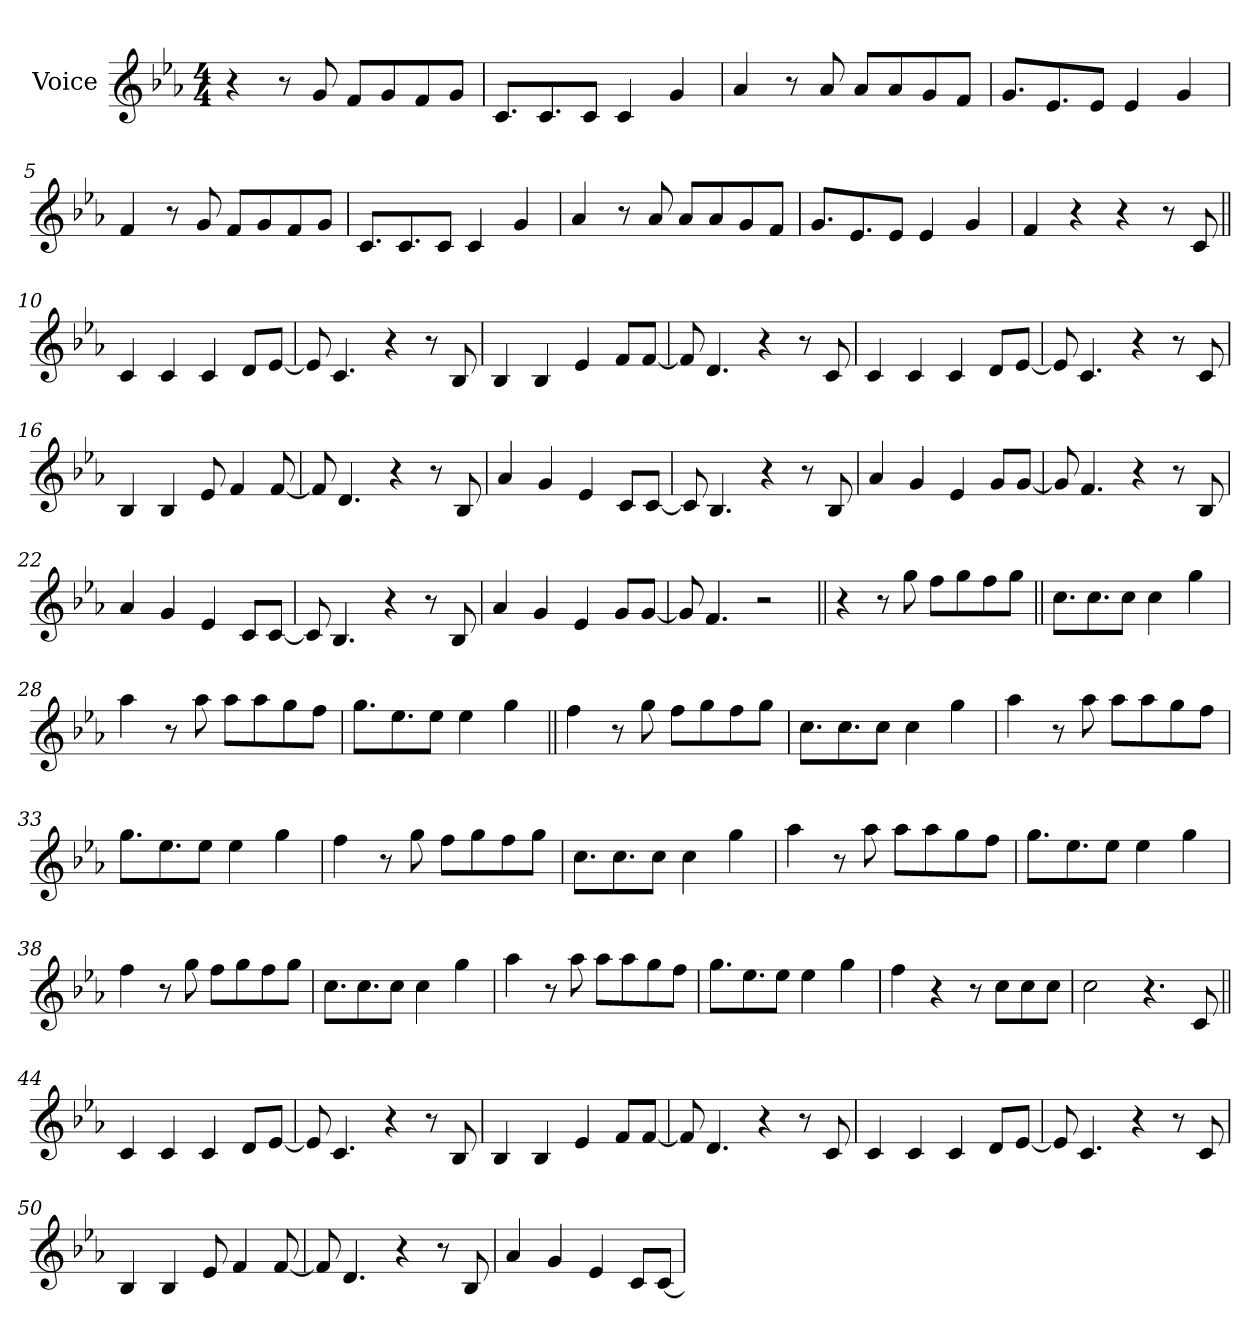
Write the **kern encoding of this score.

**kern
*part1
*staff1
*I"Voice
*I'Vc.
*clefG2
*ITrd1c2
*k[b-e-a-d-g-]
*M4/4
=1
4r
8r
8f!/
8e-!/L
8f!/
8e-!/
8f!/J
=2
8.B-!/L
8.B-!/
8B-!/J
4B-!/
4f!/
=3
4g-!/
8r
8g-!/
8g-!/L
8g-!/
8f!/
8e-!/J
=4
8.f!/L
8.d-!/
8d-!/J
4d-!/
4f!/
=5
4e-!/
8r
8f!/
8e-!/L
8f!/
8e-!/
8f!/J
=6
8.B-!/L
8.B-!/
8B-!/J
4B-!/
4f!/
=7
4g-!/
8r
8g-!/
8g-!/L
8g-!/
8f!/
8e-!/J
=8
8.f!/L
8.d-!/
8d-!/J
4d-!/
4f!/
=9
4e-!/
4r
4r
8r
8B-/
=10||
4B-/
4B-/
4B-/
8c/L
[8d-/J
=11
8d-/]
4.B-/
4r
8r
8A-/
=12
4A-/
4A-/
4d-/
8e-/L
[8e-/J
=13
8e-/]
4.c/
4r
8r
8B-/
=14
4B-/
4B-/
4B-/
8c/L
[8d-/J
=15
8d-/]
4.B-/
4r
8r
8B-/
=16
4A-/
4A-/
8d-/
4e-/
[8e-/
=17
8e-/]
4.c/
4r
8r
8A-/
=18
4g-/
4f/
4d-/
8B-/L
[8B-/J
=19
8B-/]
4.A-/
4r
8r
8A-/
=20
4g-/
4f/
4d-/
8f/L
[8f/J
=21
8f/]
4.e-/
4r
8r
8A-/
=22
4g-/
4f/
4d-/
8B-/L
[8B-/J
=23
8B-/]
4.A-/
4r
8r
8A-/
=24
4g-/
4f/
4d-/
8f/L
[8f/J
=25
8f/]
4.e-/
2r
=26||
4r
8r
8ff\
8ee-\L
8ff\
8ee-\
8ff\J
=27||
8.b-\L
8.b-\
8b-\J
4b-\
4ff\
=28
4gg-\
8r
8gg-\
8gg-\L
8gg-\
8ff\
8ee-\J
=29
8.ff\L
8.dd-\
8dd-\J
4dd-\
4ff\
=30||
4ee-\
8r
8ff\
8ee-\L
8ff\
8ee-\
8ff\J
=31
8.b-\L
8.b-\
8b-\J
4b-\
4ff\
=32
4gg-\
8r
8gg-\
8gg-\L
8gg-\
8ff\
8ee-\J
=33
8.ff\L
8.dd-\
8dd-\J
4dd-\
4ff\
=34
4ee-\
8r
8ff\
8ee-\L
8ff\
8ee-\
8ff\J
=35
8.b-\L
8.b-\
8b-\J
4b-\
4ff\
=36
4gg-\
8r
8gg-\
8gg-\L
8gg-\
8ff\
8ee-\J
=37
8.ff\L
8.dd-\
8dd-\J
4dd-\
4ff\
=38
4ee-\
8r
8ff\
8ee-\L
8ff\
8ee-\
8ff\J
=39
8.b-\L
8.b-\
8b-\J
4b-\
4ff\
=40
4gg-\
8r
8gg-\
8gg-\L
8gg-\
8ff\
8ee-\J
=41
8.ff\L
8.dd-\
8dd-\J
4dd-\
4ff\
=42
4ee-\
4r
8r
8b-\L
8b-\
8b-\J
=43
2b-\
4.r
8B-/
=44||
4B-/
4B-/
4B-/
8c/L
[8d-/J
=45
8d-/]
4.B-/
4r
8r
8A-/
=46
4A-/
4A-/
4d-/
8e-/L
[8e-/J
=47
8e-/]
4.c/
4r
8r
8B-/
=48
4B-/
4B-/
4B-/
8c/L
[8d-/J
=49
8d-/]
4.B-/
4r
8r
8B-/
=50
4A-/
4A-/
8d-/
4e-/
[8e-/
=51
8e-/]
4.c/
4r
8r
8A-/
=52
4g-/
4f/
4d-/
8B-/L
[8B-/J
=
*-
